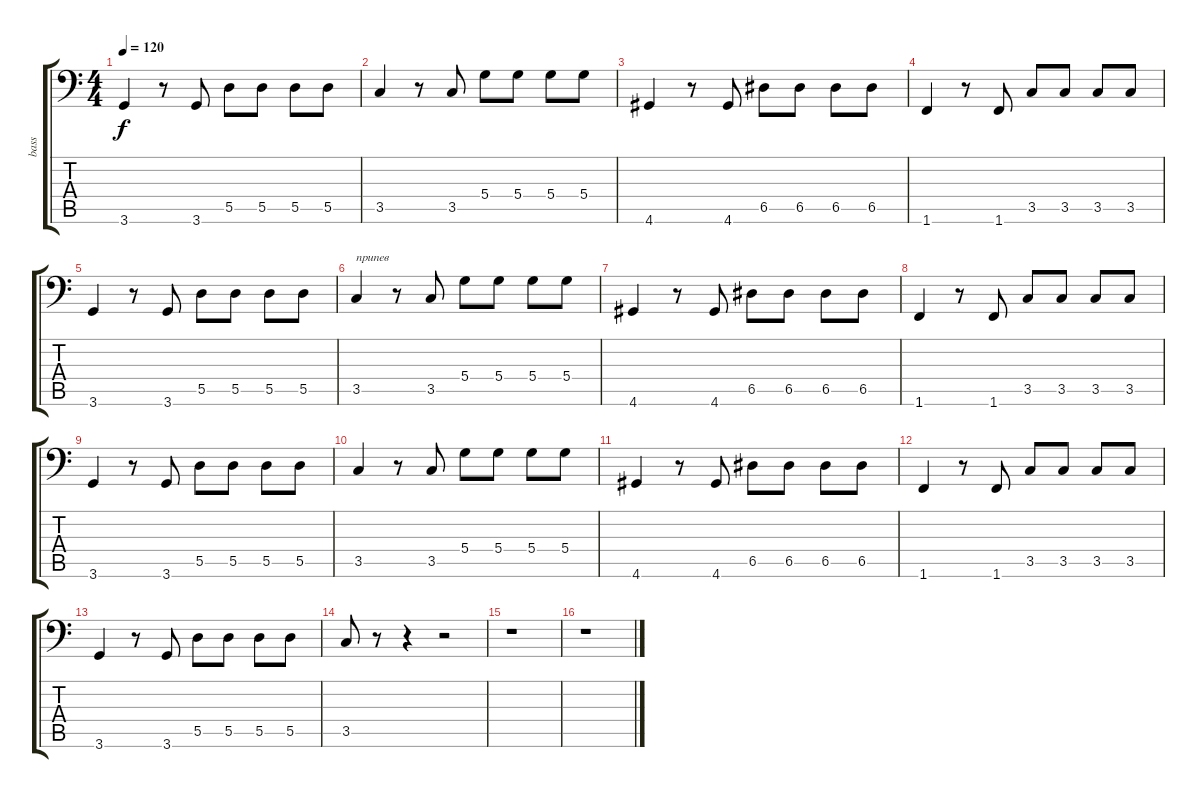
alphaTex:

\track ("bass" "bass") {instrument fretlessbass}
\staff {score tabs}
\tuning (E4 B3 G2 D2 A1 E1) {hide}
\ts (4 4)
\tempo 120
\clef f4
\ks c
3.6.4{dy f} r.8 3.6.8 5.5.8 5.5.8 5.5.8 5.5.8 |
3.5.4 r.8 3.5.8 5.4.8 5.4.8 5.4.8 5.4.8 |
4.6.4 r.8 4.6.8 6.5.8 6.5.8 6.5.8 6.5.8 |
1.6.4 r.8 1.6.8 3.5.8 3.5.8 3.5.8 3.5.8 |
3.6.4 r.8 3.6.8 5.5.8 5.5.8 5.5.8 5.5.8 |
3.5.4{txt "припев"} r.8 3.5.8 5.4.8 5.4.8 5.4.8 5.4.8 |
4.6.4 r.8 4.6.8 6.5.8 6.5.8 6.5.8 6.5.8 |
1.6.4 r.8 1.6.8 3.5.8 3.5.8 3.5.8 3.5.8 |
3.6.4 r.8 3.6.8 5.5.8 5.5.8 5.5.8 5.5.8 |
3.5.4 r.8 3.5.8 5.4.8 5.4.8 5.4.8 5.4.8 |
4.6.4 r.8 4.6.8 6.5.8 6.5.8 6.5.8 6.5.8 |
1.6.4 r.8 1.6.8 3.5.8 3.5.8 3.5.8 3.5.8 |
3.6.4 r.8 3.6.8 5.5.8 5.5.8 5.5.8 5.5.8 |
3.5.8 r.8 r.4 r.2 |
r.1 |
r.1
